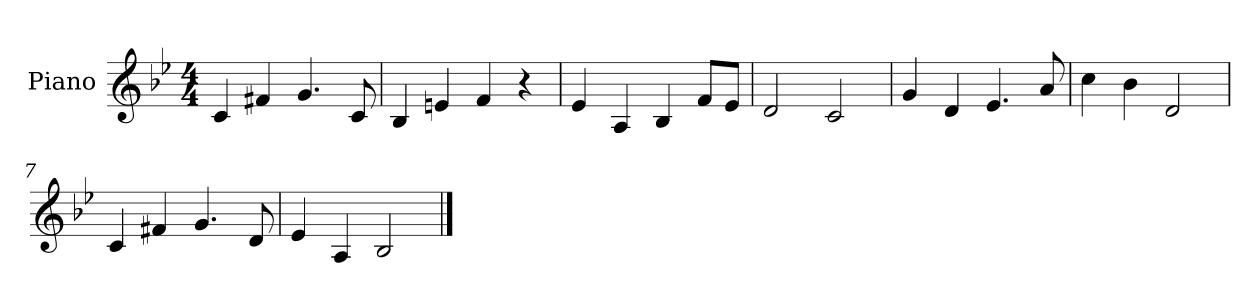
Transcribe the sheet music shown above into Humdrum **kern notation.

**kern
*part1
*staff1
*I"Piano
*I'Pno
*clefG2
*k[b-e-]
*B-:
*M4/4
=1
4c/
4f#X/
4.g/
8c/
=2
4B-/
4en/
4f/
4r
=3
4e-/
4A/
4B-/
8f/L
8e-/J
=4
2d/
2c/
=5
4g/
4d/
4.e-/
8a/
=6
4cc\
4b-\
2d/
=7
4c/
4f#X/
4.g/
8d/
=8
4e-/
4A/
2B-/
==
*-
